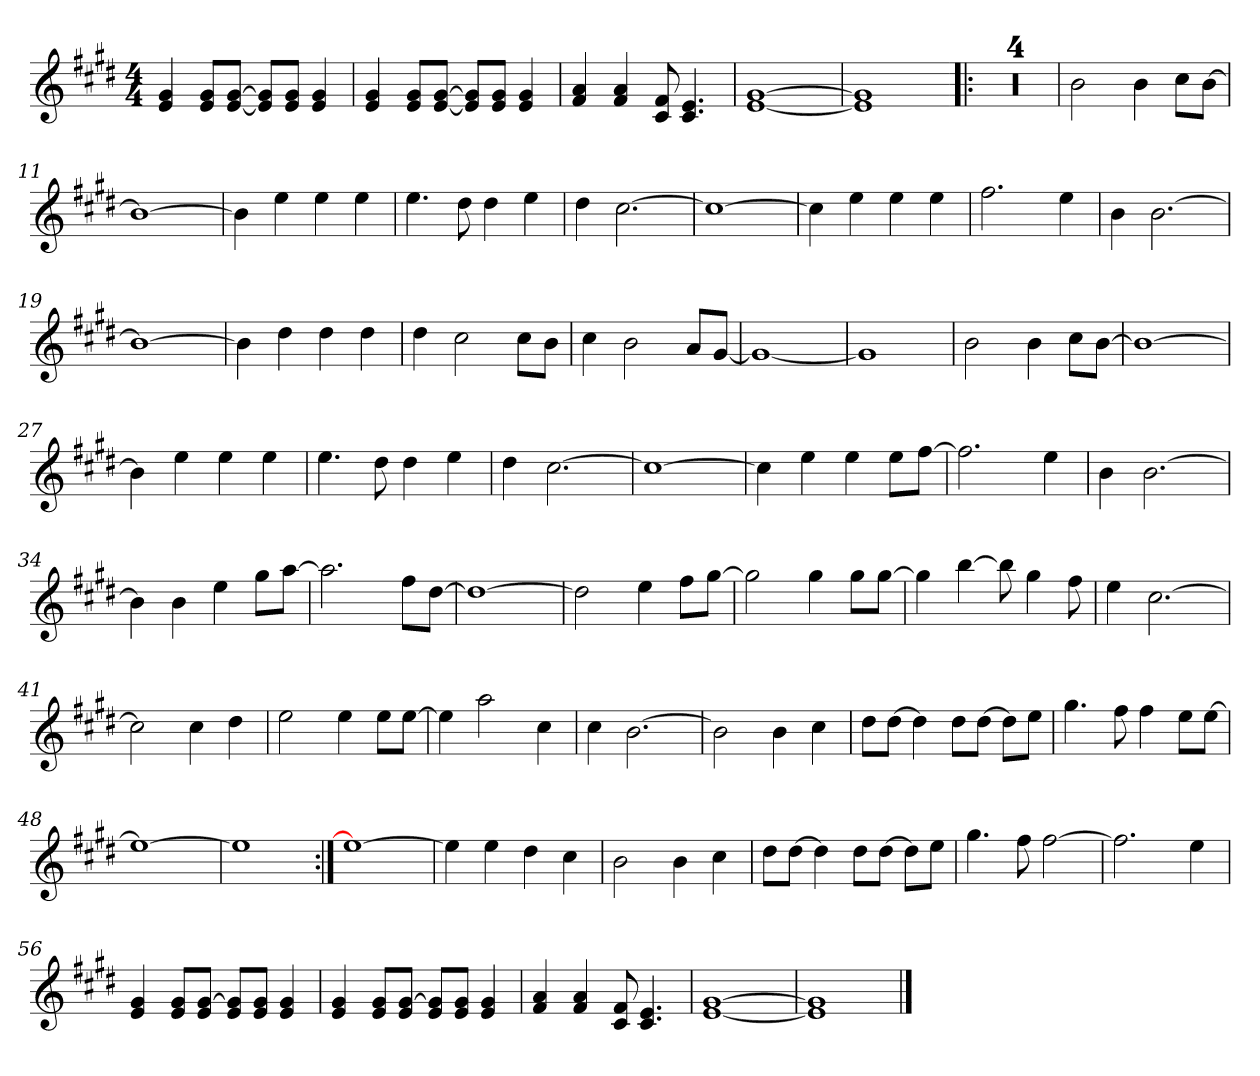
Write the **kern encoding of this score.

**kern
*part1
*staff1
*I'Mar
*clefG2
*k[f#c#g#d#]
*E:
*M4/4
=1
4e/ 4g#/
8e/ 8g#/L
[8e/ [8g#/J
8e/] 8g#/]L
8e/ 8g#/J
4e/ 4g#/
=2
4e/ 4g#/
8e/ 8g#/L
[8e/ [8g#/J
8e/] 8g#/]L
8e/ 8g#/J
4e/ 4g#/
=3
4f#/ 4a/
4f#/ 4a/
8c#/ 8f#/
4.c#/ 4.e/
=4
[1e [1g#
=5
1e] 1g#]
!!LO:LB:g=z
=6!|:
1r
=7
1r
=8
1r
=9
1r
=10
2b\
4b\
8cc#\L
[8b\J
=11
1b_
=12
4b\]
4ee\
4ee\
4ee\
=13
4.ee\
8dd#\
4dd#\
4ee\
=14
4dd#\
[2.cc#\
=15
1cc#_
=16
4cc#\]
4ee\
4ee\
4ee\
!!LO:LB:g=z
=17
2.ff#\
4ee\
=18
4b\
[2.b\
=19
1b_
=20
4b\]
4dd#\
4dd#\
4dd#\
=21
4dd#\
2cc#\
8cc#\L
8b\J
=22
4cc#\
2b\
8a/L
[8g#/J
=23
1g#_
=24
1g#]
!!LO:LB:g=z
=25
2b\
4b\
8cc#\L
[8b\J
=26
1b_
=27
4b\]
4ee\
4ee\
4ee\
=28
4.ee\
8dd#\
4dd#\
4ee\
=29
4dd#\
[2.cc#\
=30
1cc#_
=31
4cc#\]
4ee\
4ee\
8ee\L
[8ff#\J
=32
2.ff#\]
4ee\
!!LO:LB:g=z
=33
4b\
[2.b\
=34
4b\]
4b\
4ee\
8gg#\L
[8aa\J
=35
2.aa\]
8ff#\L
[8dd#\J
=36
1dd#_
=37
2dd#\]
4ee\
8ff#\L
[8gg#\J
!!LO:LB:g=z
=38
2gg#\]
4gg#\
8gg#\L
[8gg#\J
=39
4gg#\]
[4bb\
8bb\]
4gg#\
8ff#\
=40
4ee\
[2.cc#\
=41
2cc#\]
4cc#\
4dd#\
=42
2ee\
4ee\
8ee\L
[8ee\J
=43
4ee\]
2aa\
4cc#\
!!LO:LB:g=z
=44
4cc#\
[2.b\
=45
2b\]
4b\
4cc#\
=46
8dd#\L
[8dd#\J
4dd#\]
8dd#\L
[8dd#\J
8dd#\L]
8ee\J
=47
4.gg#\
8ff#\
4ff#\
8ee\L
[8ee\J
=48
1ee_
=49
1ee]
!!LO:LB:g=z
=50:|!
1ee_
=51
4ee\]
4ee\
4dd#\
4cc#\
=52
2b\
4b\
4cc#\
=53
8dd#\L
[8dd#\J
4dd#\]
8dd#\L
[8dd#\J
8dd#\L]
8ee\J
=54
4.gg#\
8ff#\
[2ff#\
=55
2.ff#\]
4ee\
!!LO:LB:g=z
=56
4e/ 4g#/
8e/ 8g#/L
8e/ [8g#/J
8e/ 8g#/]L
8e/ 8g#/J
4e/ 4g#/
=57
4e/ 4g#/
8e/ 8g#/L
8e/ [8g#/J
8e/ 8g#/]L
8e/ 8g#/J
4e/ 4g#/
=58
4f#/ 4a/
4f#/ 4a/
8c#/ 8f#/
4.c#/ 4.e/
=59
[1e [1g#
=60
1e] 1g#]
==
*-
